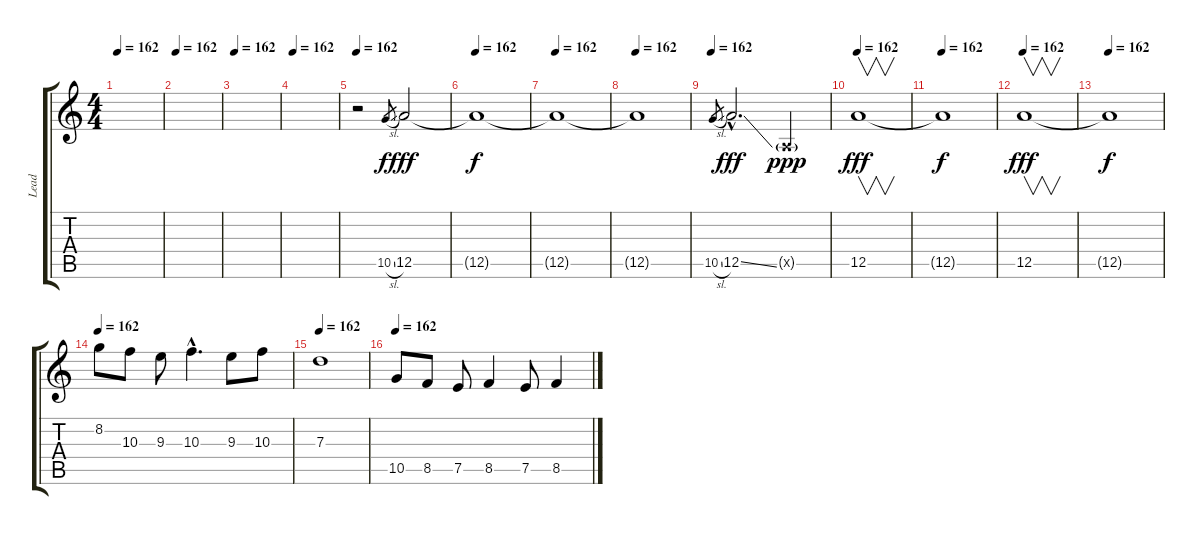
\track ("Lead" "Lead") {instrument overdrivenguitar}
\staff {score tabs}
\tuning (E4 B3 G3 D3 A2 E2) {hide}
\ts (4 4)
\tempo 162
\clef g2
\ks c
|
\tempo 162
|
\tempo 162
|
\tempo 162
|
\tempo 162
r.2 10.5{sl}.8{gr} 12.5.2{dy fff} |
\tempo 162
12.5{t}.1{dy f} |
\tempo 162
12.5{t}.1 |
\tempo 162
12.5{t}.1 |
\tempo 162
10.5{sl}.8{gr} 12.5{ss hac}.2{d dy fff} 0.5{g x}.4{dy ppp} |
\tempo 162
12.5.1{v dy fff} |
\tempo 162
12.5{t}.1{dy f} |
\tempo 162
12.5.1{v dy fff} |
\tempo 162
12.5{t}.1{dy f} |
\tempo 162
8.2.8 10.3.8 9.3.8 10.3{hac}.4{d} 9.3.8 10.3.8 |
\tempo 162
7.3.1 |
\tempo 162
10.5.8 8.5.8 7.5.8 8.5.4 7.5.8 8.5.4
